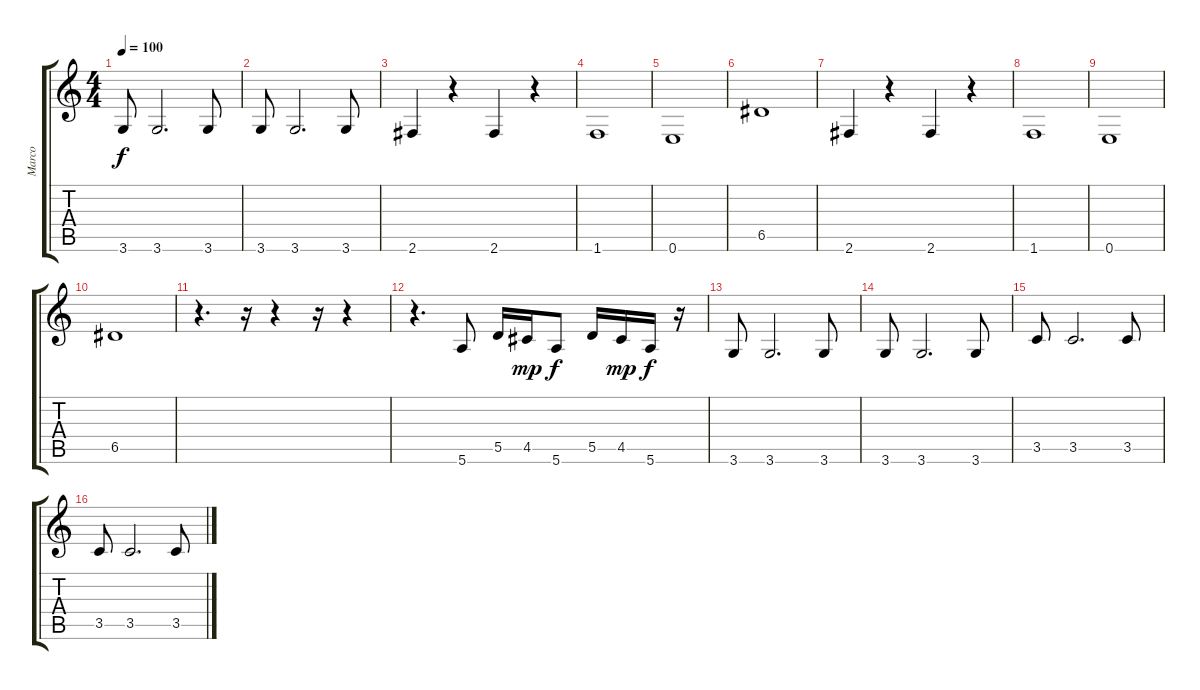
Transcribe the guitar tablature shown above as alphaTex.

\track ("Marco" "Marco") {instrument electricbassfinger}
\staff {score tabs}
\tuning (E4 B3 G3 D3 A2 E2) {hide}
\ts (4 4)
\tempo 100
\clef g2
\ks c
3.6.8{dy f} 3.6.2{d} 3.6.8 |
3.6.8 3.6.2{d} 3.6.8 |
2.6.4 r.4 2.6.4 r.4 |
1.6.1 |
0.6.1 |
6.5.1 |
2.6.4 r.4 2.6.4 r.4 |
1.6.1 |
0.6.1 |
6.5.1 |
r.4{d} r.16 r.4 r.16 r.4 |
r.4{d} 5.6.8 5.5.16 4.5.16{dy mp} 5.6.8{dy f} 5.5.16 4.5.16{dy mp} 5.6.16{dy f} r.16 |
3.6.8 3.6.2{d} 3.6.8 |
3.6.8 3.6.2{d} 3.6.8 |
3.5.8 3.5.2{d} 3.5.8 |
3.5.8 3.5.2{d} 3.5.8
